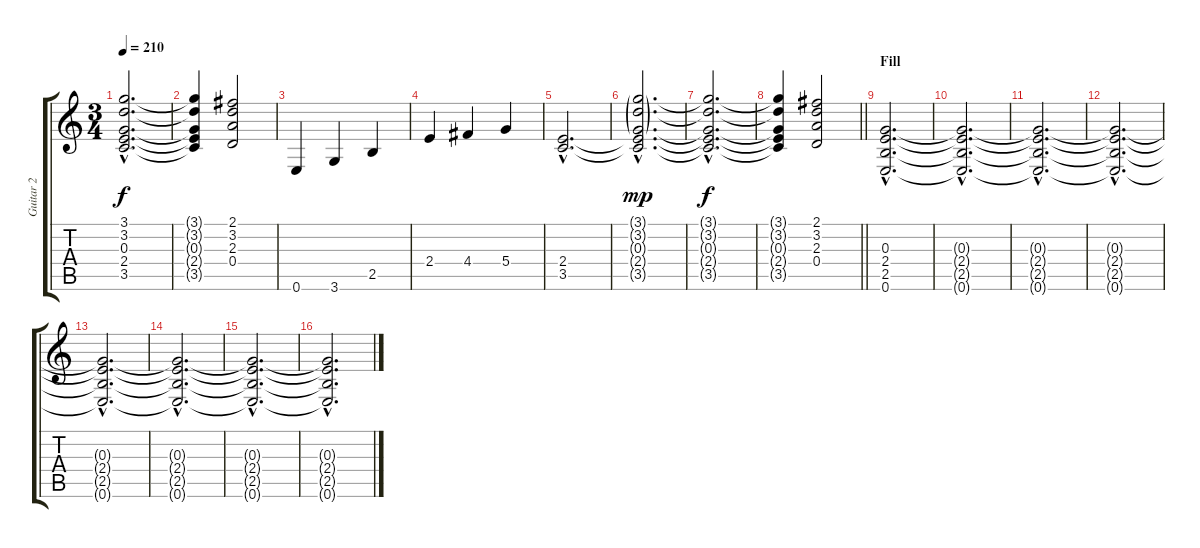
\track ("Guitar 2" "Guitar 2") {instrument distortionguitar}
\staff {score tabs}
\tuning (E4 B3 G3 D3 A2 E2) {hide}
\ts (3 4)
\tempo 210
\clef g2
\ks c
(3.1{hac t} 3.2{hac t} 0.3{hac t} 2.4{hac t} 3.5{hac t}).2{d dy f} |
(3.1{t} 3.2{t} 0.3{t} 2.4{t} 3.5{t}).4 (2.1 3.2 2.3 0.4).2 |
0.6.4 3.6.4 2.5.4 |
2.4.4 4.4.4 5.4.4 |
(2.4{hac} 3.5{hac}).2{d} |
(3.1{g hac} 3.2{g hac} 0.3{g hac} 2.4{hac t} 3.5{hac t}).2{d dy mp} |
(3.1{hac t} 3.2{hac t} 0.3{hac t} 2.4{hac t} 3.5{hac t}).2{d dy f} |
\barLineRight lightlight
(3.1{t} 3.2{t} 0.3{t} 2.4{t} 3.5{t}).4 (2.1 3.2 2.3 0.4).2 |
\section ("" "Fill")
(0.3{hac} 2.4{hac} 2.5{hac} 0.6{hac}).2{d} |
(0.3{hac t} 2.4{hac t} 2.5{hac t} 0.6{hac t}).2{d} |
(0.3{hac t} 2.4{hac t} 2.5{hac t} 0.6{hac t}).2{d} |
(0.3{hac t} 2.4{hac t} 2.5{hac t} 0.6{hac t}).2{d} |
(0.3{hac t} 2.4{hac t} 2.5{hac t} 0.6{hac t}).2{d} |
(0.3{hac t} 2.4{hac t} 2.5{hac t} 0.6{hac t}).2{d} |
(0.3{hac t} 2.4{hac t} 2.5{hac t} 0.6{hac t}).2{d} |
(0.3{hac t} 2.4{hac t} 2.5{hac t} 0.6{hac t}).2{d}
